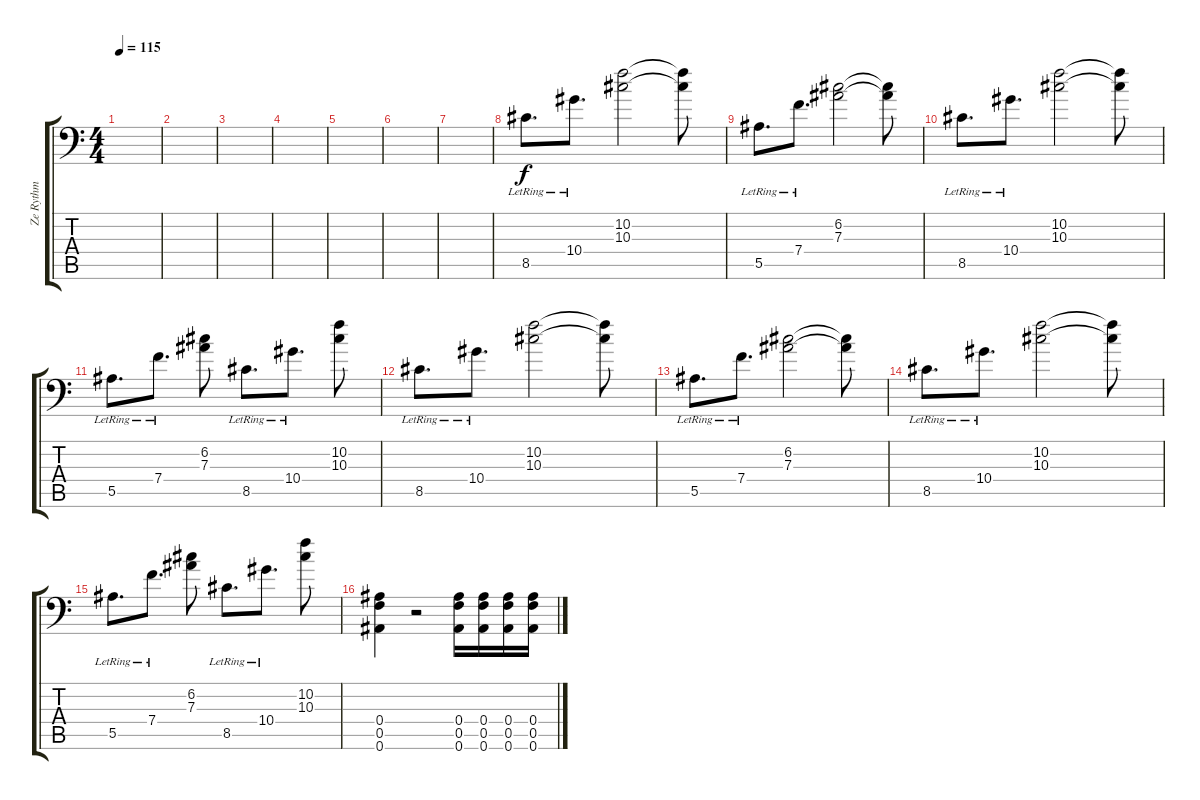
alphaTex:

\track ("Ze Rythm" "Ze Rythm") {instrument overdrivenguitar}
\staff {score tabs}
\tuning (C4 G3 Eb3 Bb2 F2 Bb1) {hide}
\ts (4 4)
\tempo 115
\clef f4
\ks c
|
|
|
|
|
|
|
8.5{lr}.8{d} 10.4{lr}.8{d} (10.2 10.3).2 (10.2{t} 10.3{t}).8 |
5.5{lr}.8{d} 7.4{lr}.8{d} (6.2 7.3).2 (6.2{t} 7.3{t}).8 |
8.5{lr}.8{d} 10.4{lr}.8{d} (10.2 10.3).2 (10.2{t} 10.3{t}).8 |
5.5{lr}.8{d} 7.4{lr}.8{d} (6.2 7.3).8 8.5{lr}.8{d} 10.4{lr}.8{d} (10.2 10.3).8 |
8.5{lr}.8{d} 10.4{lr}.8{d} (10.2 10.3).2 (10.2{t} 10.3{t}).8 |
5.5{lr}.8{d} 7.4{lr}.8{d} (6.2 7.3).2 (6.2{t} 7.3{t}).8 |
8.5{lr}.8{d} 10.4{lr}.8{d} (10.2 10.3).2 (10.2{t} 10.3{t}).8 |
5.5{lr}.8{d} 7.4{lr}.8{d} (6.2 7.3).8 8.5{lr}.8{d} 10.4{lr}.8{d} (10.2 10.3).8 |
(0.4 0.5 0.6).4 r.2 (0.4 0.5 0.6).16 (0.4 0.5 0.6).16 (0.4 0.5 0.6).16 (0.4 0.5 0.6).16
